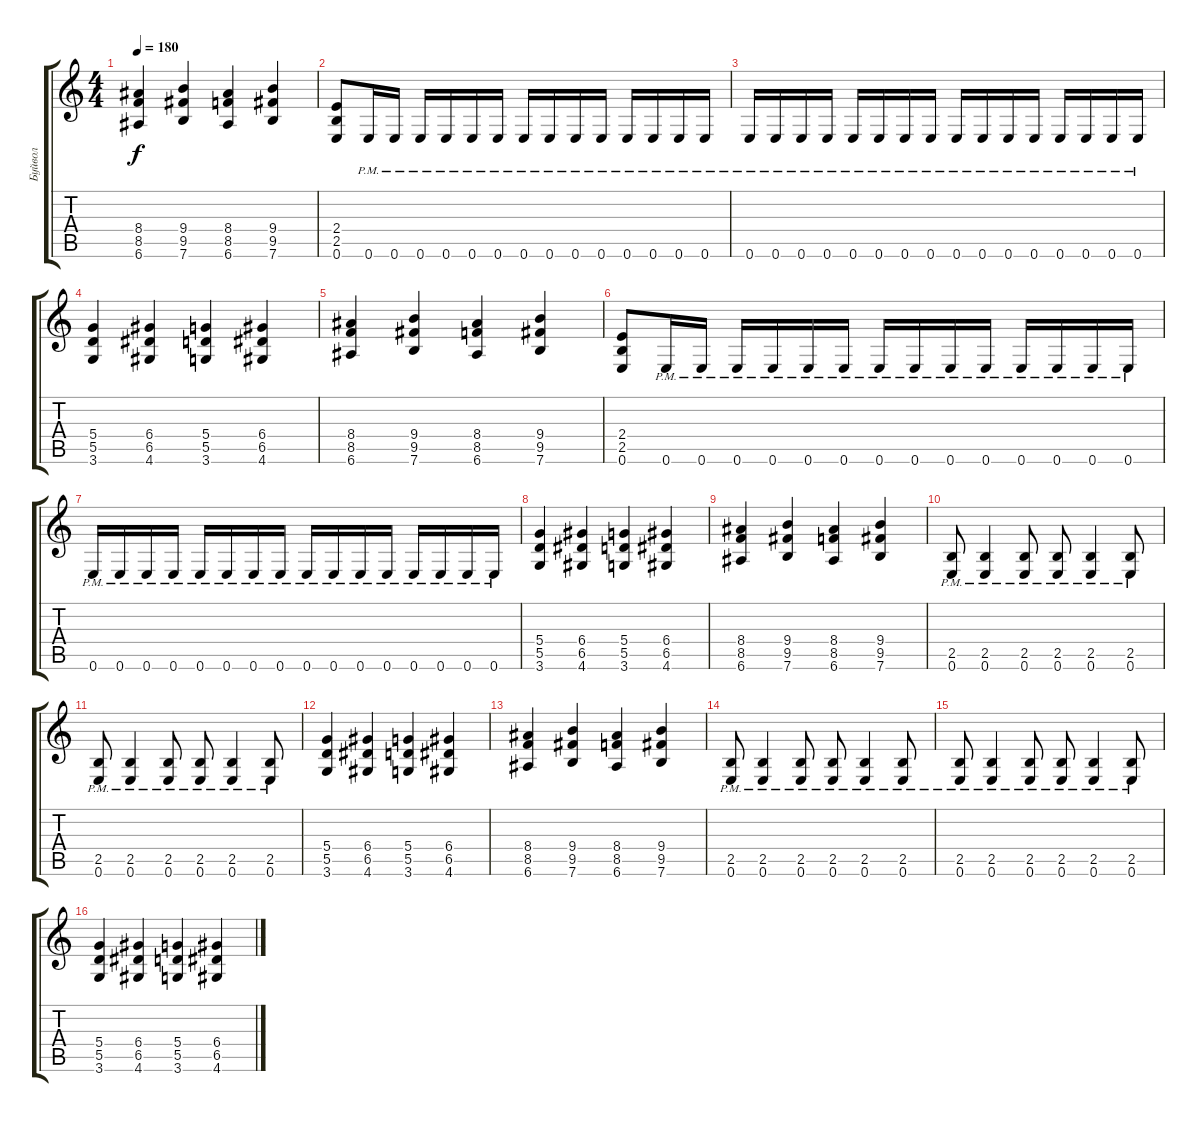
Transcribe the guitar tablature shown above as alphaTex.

\track ("Буйвол" "Буйвол") {instrument distortionguitar}
\staff {score tabs}
\tuning (E4 B3 G3 D3 A2 E2) {hide}
\ts (4 4)
\tempo 180
\clef g2
\ks c
(8.4 8.5 6.6).4{dy f} (9.4 9.5 7.6).4 (8.4 8.5 6.6).4 (9.4 9.5 7.6).4 |
(2.4 2.5 0.6).8 0.6{pm}.16 0.6{pm}.16 0.6{pm}.16 0.6{pm}.16 0.6{pm}.16 0.6{pm}.16 0.6{pm}.16 0.6{pm}.16 0.6{pm}.16 0.6{pm}.16 0.6{pm}.16 0.6{pm}.16 0.6{pm}.16 0.6{pm}.16 |
0.6{pm}.16 0.6{pm}.16 0.6{pm}.16 0.6{pm}.16 0.6{pm}.16 0.6{pm}.16 0.6{pm}.16 0.6{pm}.16 0.6{pm}.16 0.6{pm}.16 0.6{pm}.16 0.6{pm}.16 0.6{pm}.16 0.6{pm}.16 0.6{pm}.16 0.6{pm}.16 |
(5.4 5.5 3.6).4 (6.4 6.5 4.6).4 (5.4 5.5 3.6).4 (6.4 6.5 4.6).4 |
(8.4 8.5 6.6).4 (9.4 9.5 7.6).4 (8.4 8.5 6.6).4 (9.4 9.5 7.6).4 |
(2.4 2.5 0.6).8 0.6{pm}.16 0.6{pm}.16 0.6{pm}.16 0.6{pm}.16 0.6{pm}.16 0.6{pm}.16 0.6{pm}.16 0.6{pm}.16 0.6{pm}.16 0.6{pm}.16 0.6{pm}.16 0.6{pm}.16 0.6{pm}.16 0.6{pm}.16 |
0.6{pm}.16 0.6{pm}.16 0.6{pm}.16 0.6{pm}.16 0.6{pm}.16 0.6{pm}.16 0.6{pm}.16 0.6{pm}.16 0.6{pm}.16 0.6{pm}.16 0.6{pm}.16 0.6{pm}.16 0.6{pm}.16 0.6{pm}.16 0.6{pm}.16 0.6{pm}.16 |
(5.4 5.5 3.6).4 (6.4 6.5 4.6).4 (5.4 5.5 3.6).4 (6.4 6.5 4.6).4 |
(8.4 8.5 6.6).4 (9.4 9.5 7.6).4 (8.4 8.5 6.6).4 (9.4 9.5 7.6).4 |
(2.5{pm} 0.6{pm}).8 (2.5{pm} 0.6{pm}).4 (2.5{pm} 0.6).8 (2.5{pm} 0.6).8 (2.5{pm} 0.6).4 (2.5{pm} 0.6).8 |
(2.5{pm} 0.6{pm}).8 (2.5{pm} 0.6{pm}).4 (2.5{pm} 0.6).8 (2.5{pm} 0.6).8 (2.5{pm} 0.6).4 (2.5{pm} 0.6).8 |
(5.4 5.5 3.6).4 (6.4 6.5 4.6).4 (5.4 5.5 3.6).4 (6.4 6.5 4.6).4 |
(8.4 8.5 6.6).4 (9.4 9.5 7.6).4 (8.4 8.5 6.6).4 (9.4 9.5 7.6).4 |
(2.5{pm} 0.6{pm}).8 (2.5{pm} 0.6{pm}).4 (2.5{pm} 0.6).8 (2.5{pm} 0.6).8 (2.5{pm} 0.6).4 (2.5{pm} 0.6).8 |
(2.5{pm} 0.6{pm}).8 (2.5{pm} 0.6{pm}).4 (2.5{pm} 0.6).8 (2.5{pm} 0.6).8 (2.5{pm} 0.6).4 (2.5{pm} 0.6).8 |
(5.4 5.5 3.6).4 (6.4 6.5 4.6).4 (5.4 5.5 3.6).4 (6.4 6.5 4.6).4
